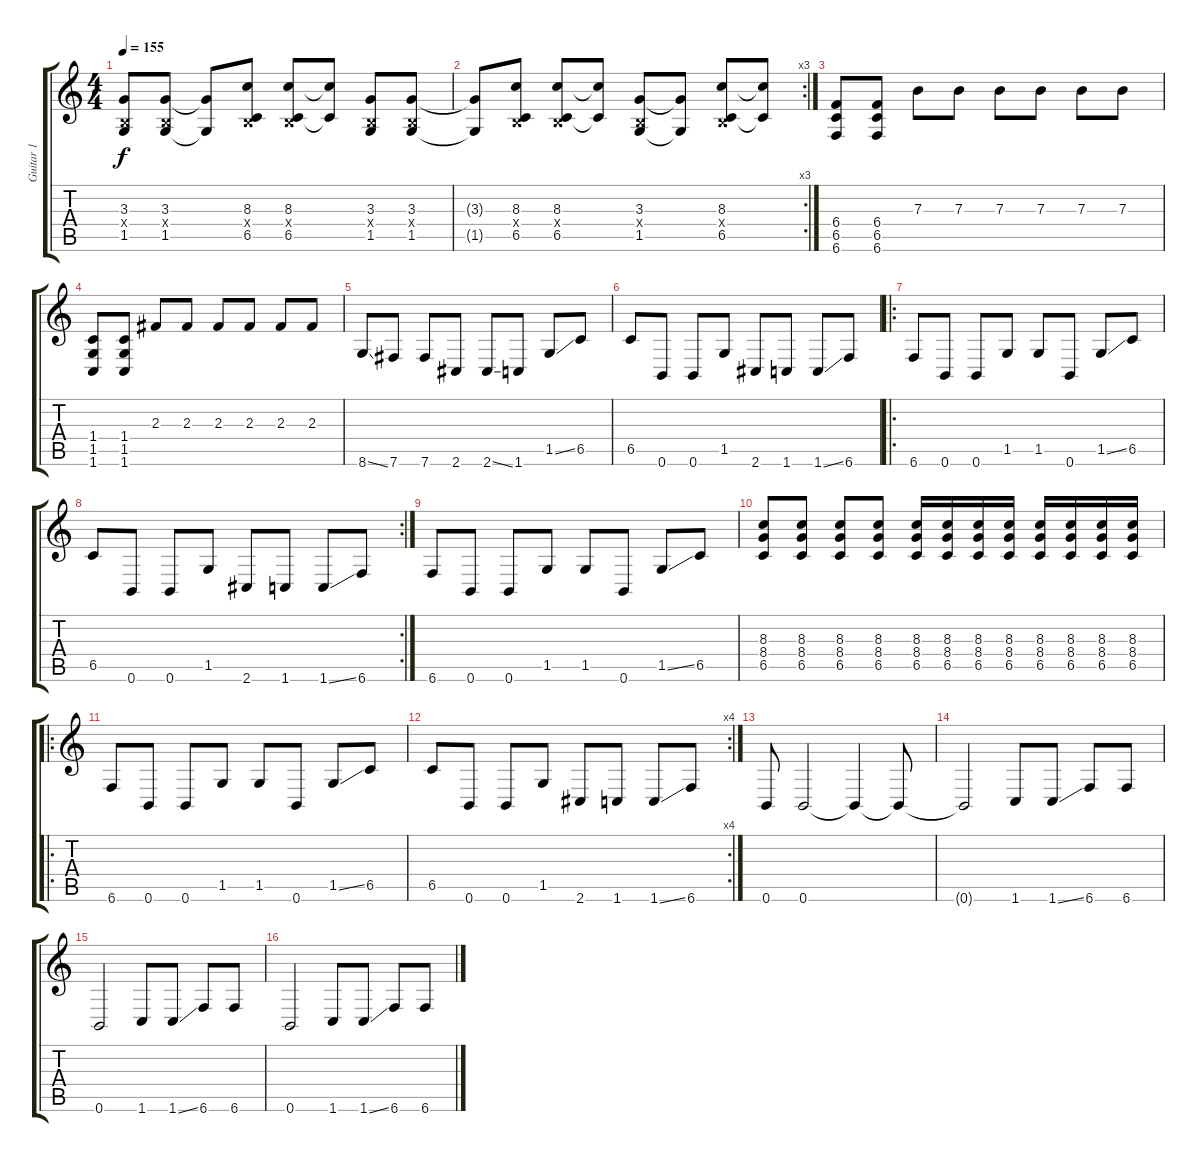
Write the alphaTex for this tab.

\track ("Guitar 1" "Guitar 1") {instrument distortionguitar}
\staff {score tabs}
\tuning (Db4 Ab3 E3 B2 Gb2 B1) {hide}
\ts (4 4)
\tempo 155
\clef g2
\ks c
(3.3 0.4{x} 1.5).8{dy f} (3.3 0.4{x} 1.5).8 (3.3{t} 1.5{t}).8 (8.3 0.4{x} 6.5).8 (8.3 0.4{x} 6.5).8 (8.3{t} 6.5{t}).8 (3.3 0.4{x} 1.5).8 (3.3 0.4{x} 1.5).8 |
\rc 3
(3.3{t} 1.5{t}).8 (8.3 0.4{x} 6.5).8 (8.3 0.4{x} 6.5).8 (8.3{t} 6.5{t}).8 (3.3 0.4{x} 1.5).8 (3.3{t} 1.5{t}).8 (8.3 0.4{x} 6.5).8 (8.3{t} 6.5{t}).8 |
(6.4 6.5 6.6).8 (6.4 6.5 6.6).8 7.3.8 7.3.8 7.3.8 7.3.8 7.3.8 7.3.8 |
(1.4 1.5 1.6).8 (1.4 1.5 1.6).8 2.3.8 2.3.8 2.3.8 2.3.8 2.3.8 2.3.8 |
8.6{ss}.8 7.6.8 7.6.8 2.6.8 2.6{ss}.8 1.6.8 1.5{ss}.8 6.5.8 |
6.5.8 0.6.8 0.6.8 1.5.8 2.6.8 1.6.8 1.6{ss}.8 6.6.8 |
\ro
6.6.8 0.6.8 0.6.8 1.5.8 1.5.8 0.6.8 1.5{ss}.8 6.5.8 |
\rc 2
6.5.8 0.6.8 0.6.8 1.5.8 2.6.8 1.6.8 1.6{ss}.8 6.6.8 |
6.6.8 0.6.8 0.6.8 1.5.8 1.5.8 0.6.8 1.5{ss}.8 6.5.8 |
(8.3 8.4 6.5).8 (8.3 8.4 6.5).8 (8.3 8.4 6.5).8 (8.3 8.4 6.5).8 (8.3 8.4 6.5).16 (8.3 8.4 6.5).16 (8.3 8.4 6.5).16 (8.3 8.4 6.5).16 (8.3 8.4 6.5).16 (8.3 8.4 6.5).16 (8.3 8.4 6.5).16 (8.3 8.4 6.5).16 |
\ro
6.6.8 0.6.8 0.6.8 1.5.8 1.5.8 0.6.8 1.5{ss}.8 6.5.8 |
\rc 4
6.5.8 0.6.8 0.6.8 1.5.8 2.6.8 1.6.8 1.6{ss}.8 6.6.8 |
0.6.8 0.6.2 0.6{t}.4 0.6{t}.8 |
0.6{t}.2 1.6.8 1.6{ss}.8 6.6.8 6.6.8 |
0.6.2 1.6.8 1.6{ss}.8 6.6.8 6.6.8 |
0.6.2 1.6.8 1.6{ss}.8 6.6.8 6.6.8
